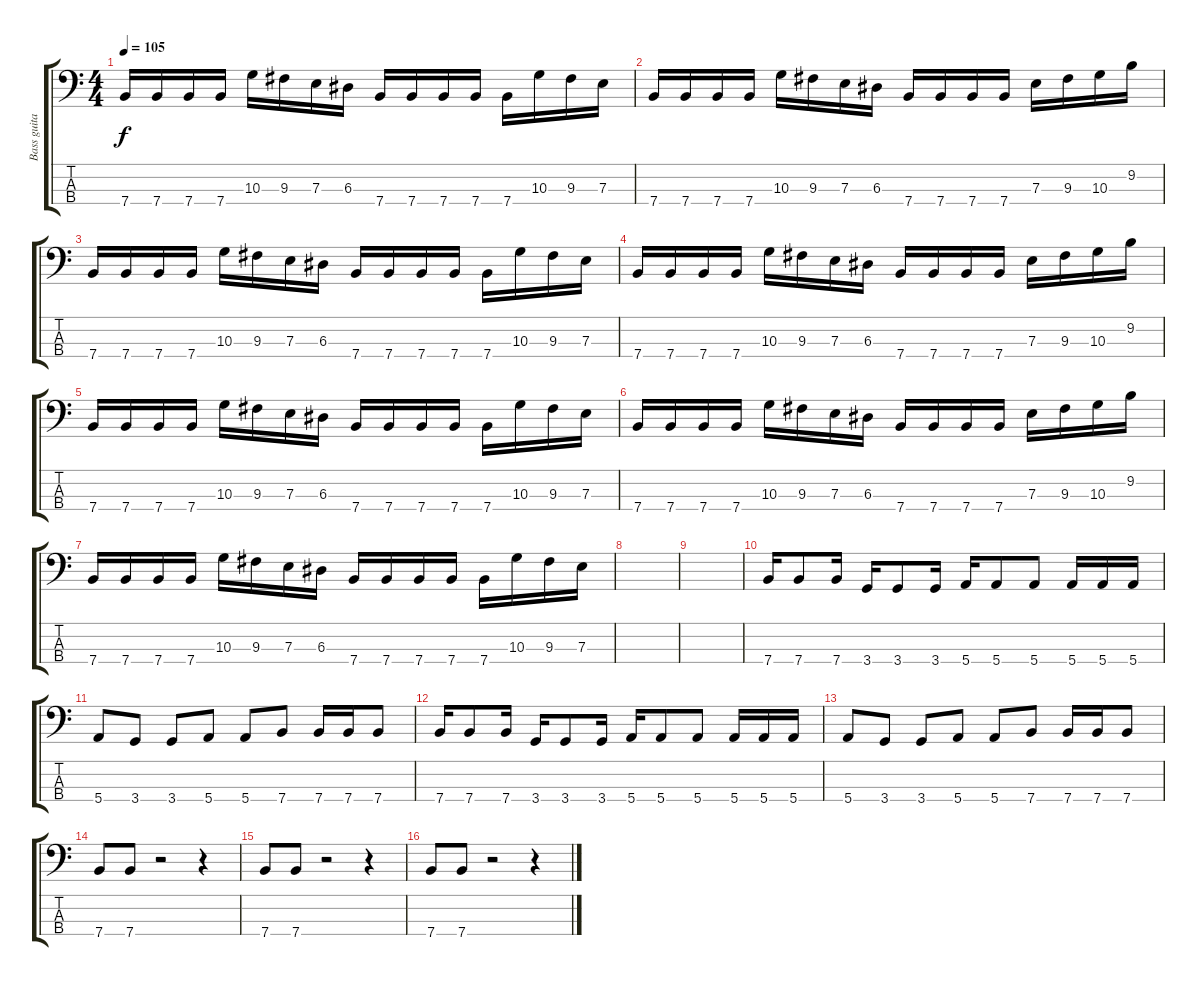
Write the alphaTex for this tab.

\track ("Bass guitar" "Bass guita") {instrument electricbassfinger}
\staff {score tabs}
\tuning (G2 D2 A1 E1) {hide}
\ts (4 4)
\tempo 105
\clef f4
\ks c
7.4.16{dy f} 7.4.16 7.4.16 7.4.16 10.3.16 9.3.16 7.3.16 6.3.16 7.4.16 7.4.16 7.4.16 7.4.16 7.4.16 10.3.16 9.3.16 7.3.16 |
7.4.16 7.4.16 7.4.16 7.4.16 10.3.16 9.3.16 7.3.16 6.3.16 7.4.16 7.4.16 7.4.16 7.4.16 7.3.16 9.3.16 10.3.16 9.2.16 |
7.4.16 7.4.16 7.4.16 7.4.16 10.3.16 9.3.16 7.3.16 6.3.16 7.4.16 7.4.16 7.4.16 7.4.16 7.4.16 10.3.16 9.3.16 7.3.16 |
7.4.16 7.4.16 7.4.16 7.4.16 10.3.16 9.3.16 7.3.16 6.3.16 7.4.16 7.4.16 7.4.16 7.4.16 7.3.16 9.3.16 10.3.16 9.2.16 |
7.4.16 7.4.16 7.4.16 7.4.16 10.3.16 9.3.16 7.3.16 6.3.16 7.4.16 7.4.16 7.4.16 7.4.16 7.4.16 10.3.16 9.3.16 7.3.16 |
7.4.16 7.4.16 7.4.16 7.4.16 10.3.16 9.3.16 7.3.16 6.3.16 7.4.16 7.4.16 7.4.16 7.4.16 7.3.16 9.3.16 10.3.16 9.2.16 |
7.4.16 7.4.16 7.4.16 7.4.16 10.3.16 9.3.16 7.3.16 6.3.16 7.4.16 7.4.16 7.4.16 7.4.16 7.4.16 10.3.16 9.3.16 7.3.16 |
|
|
7.4.16 7.4.8 7.4.16 3.4.16 3.4.8 3.4.16 5.4.16 5.4.8 5.4.8 5.4.16 5.4.16 5.4.16 |
5.4.8 3.4.8 3.4.8 5.4.8 5.4.8 7.4.8 7.4.16 7.4.16 7.4.8 |
7.4.16 7.4.8 7.4.16 3.4.16 3.4.8 3.4.16 5.4.16 5.4.8 5.4.8 5.4.16 5.4.16 5.4.16 |
5.4.8 3.4.8 3.4.8 5.4.8 5.4.8 7.4.8 7.4.16 7.4.16 7.4.8 |
7.4.8 7.4.8 r.2 r.4 |
7.4.8 7.4.8 r.2 r.4 |
7.4.8 7.4.8 r.2 r.4
